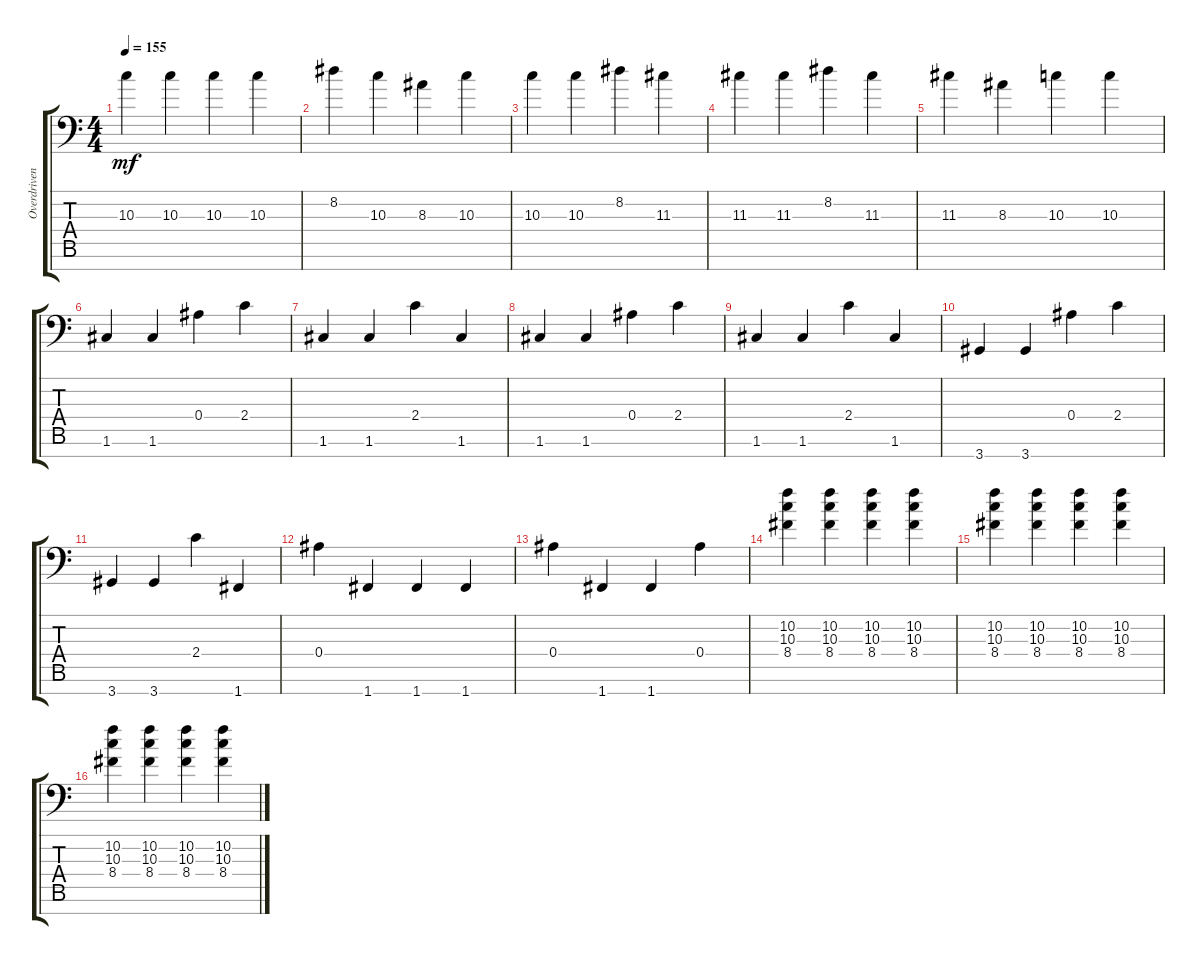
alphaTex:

\track ("Overdriven Guitar" "Overdriven") {instrument overdrivenguitar}
\staff {score tabs}
\tuning (C4 G3 D3 Bb2 F2 C2 F1) {hide}
\ts (4 4)
\tempo 155
\clef f4
\ks c
10.3.4{dy mf} 10.3.4 10.3.4 10.3.4 |
8.2.4 10.3.4 8.3.4 10.3.4 |
10.3.4 10.3.4 8.2.4 11.3.4 |
11.3.4 11.3.4 8.2.4 11.3.4 |
11.3.4 8.3.4 10.3.4 10.3.4 |
1.6.4 1.6.4 0.4.4 2.4.4 |
1.6.4 1.6.4 2.4.4 1.6.4 |
1.6.4 1.6.4 0.4.4 2.4.4 |
1.6.4 1.6.4 2.4.4 1.6.4 |
3.7.4 3.7.4 0.4.4 2.4.4 |
3.7.4 3.7.4 2.4.4 1.7.4 |
0.4.4 1.7.4 1.7.4 1.7.4 |
0.4.4 1.7.4 1.7.4 0.4.4 |
(10.2 10.3 8.4).4 (10.2 10.3 8.4).4 (10.2 10.3 8.4).4 (10.2 10.3 8.4).4 |
(10.2 10.3 8.4).4 (10.2 10.3 8.4).4 (10.2 10.3 8.4).4 (10.2 10.3 8.4).4 |
(10.2 10.3 8.4).4 (10.2 10.3 8.4).4 (10.2 10.3 8.4).4 (10.2 10.3 8.4).4
